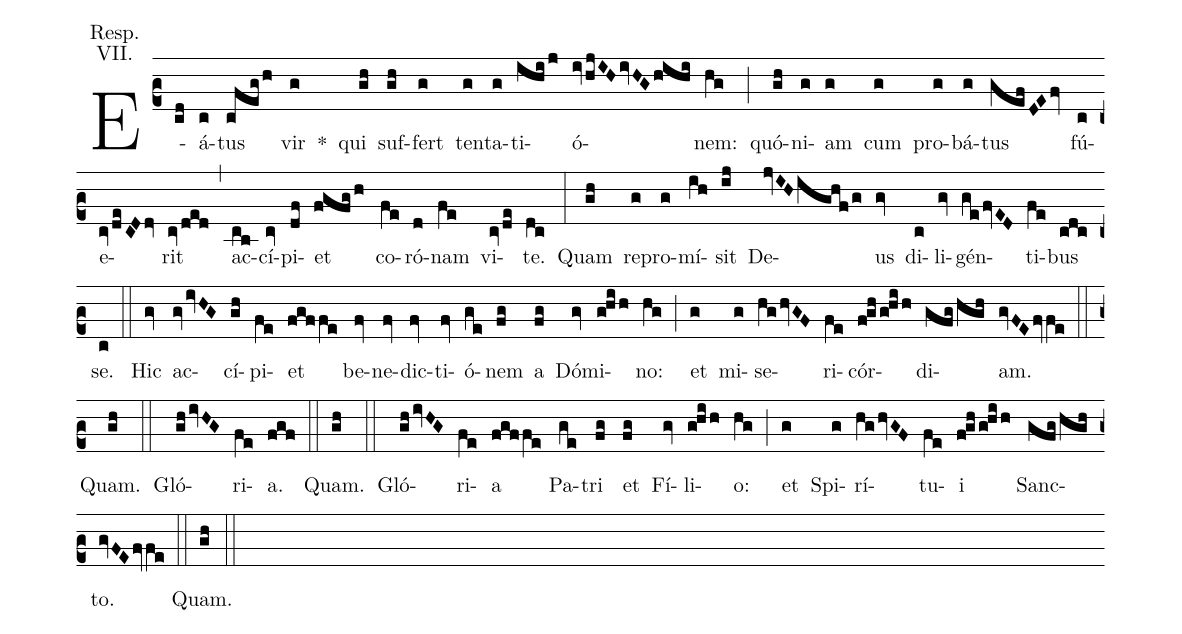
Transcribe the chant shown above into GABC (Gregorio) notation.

annotation: Resp.;
annotation: VII.;
%%
(c2)
E(cd)á(c)tus(cfegh) vir(g) *() qui(gh) suf(gh)fert(g) ten(g)ta(g)ti(ihij)ó(ivhjIHivHGhihi)nem:(hg) (;)
quó(gh)ni(g)am(g) cum(g) pro(g)bá(g)tus(gefDEfv) fú(c)e(cvdeCDdv)rit(cvded) (,)
ac(cb)cí(cv)pi(df)et(fgfgh) co(fe)ró(d)nam(fe) vi(cvde)te.(dc) (:)
Quam(gh) re(g)pro(g)mí(ih)sit(ij) De(jvIHighfg)us(gv) di(c)li(gv)gén(gefvED)ti(fe)bus(cdc) se.(c) (::)

Hic(gv) ac(gvivHG)cí(gh)pi(fe)et(fgffe) be(fv)ne(fv)dic(fv)ti(fv)ó(ge)nem(fg) a(fg) Dó(gv)mi(ghih)no:(hg) (;)
et(g) mi(g)se(hghvGF)ri(fe)cór(fghghih)di(gfghgh)am.(gvFEfvfe) (::)

Quam.(gh) (::)

Gló(ghivHG)ri(fe)a.(fgf) (::)

Quam.(gh) (::)

Gló(ghivHG)ri(fe)a(fgffe) Pa(ge)tri(fg) et(fg) Fí(gv)li(ghih)o:(hg) (;)
et(g) Spi(g)rí(hghvGF)tu(fe)i(fghghih) Sanc(gfghgh)to.(gvFEfvfe) (::)

Quam.(gh) (::)
